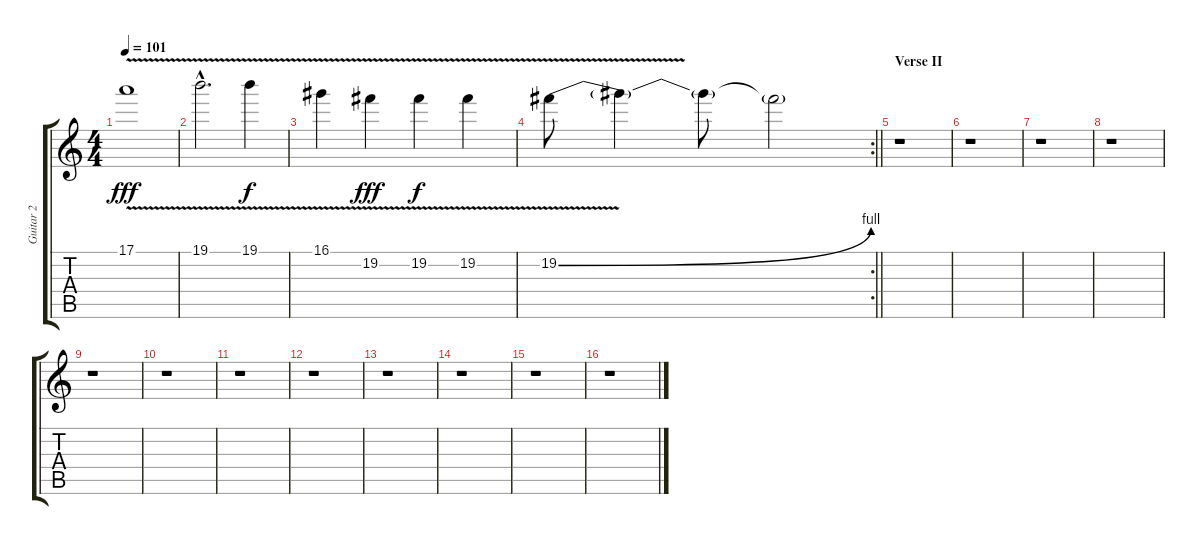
\track ("Guitar 2" "Guitar 2") {instrument distortionguitar}
\staff {score tabs}
\tuning (E4 B3 G3 D3 A2 E2) {hide}
\ts (4 4)
\tempo 101
\clef g2
\ks c
17.1{v}.1{dy fff} |
19.1{v hac}.2{d} 19.1{v}.4{dy f} |
16.1{v}.4 19.2{v}.4{dy fff} 19.2{v}.4{dy f} 19.2{v}.4 |
\rc 2
\barLineRight lightlight
19.2{be (bend 0 0 60 4) v}.8 19.2{t}.4 19.2{t}.8 19.2{t}.2 |
\section ("" "Verse II")
r.1 |
r.1 |
r.1 |
r.1 |
r.1 |
r.1 |
r.1 |
r.1 |
r.1 |
r.1 |
r.1 |
r.1
